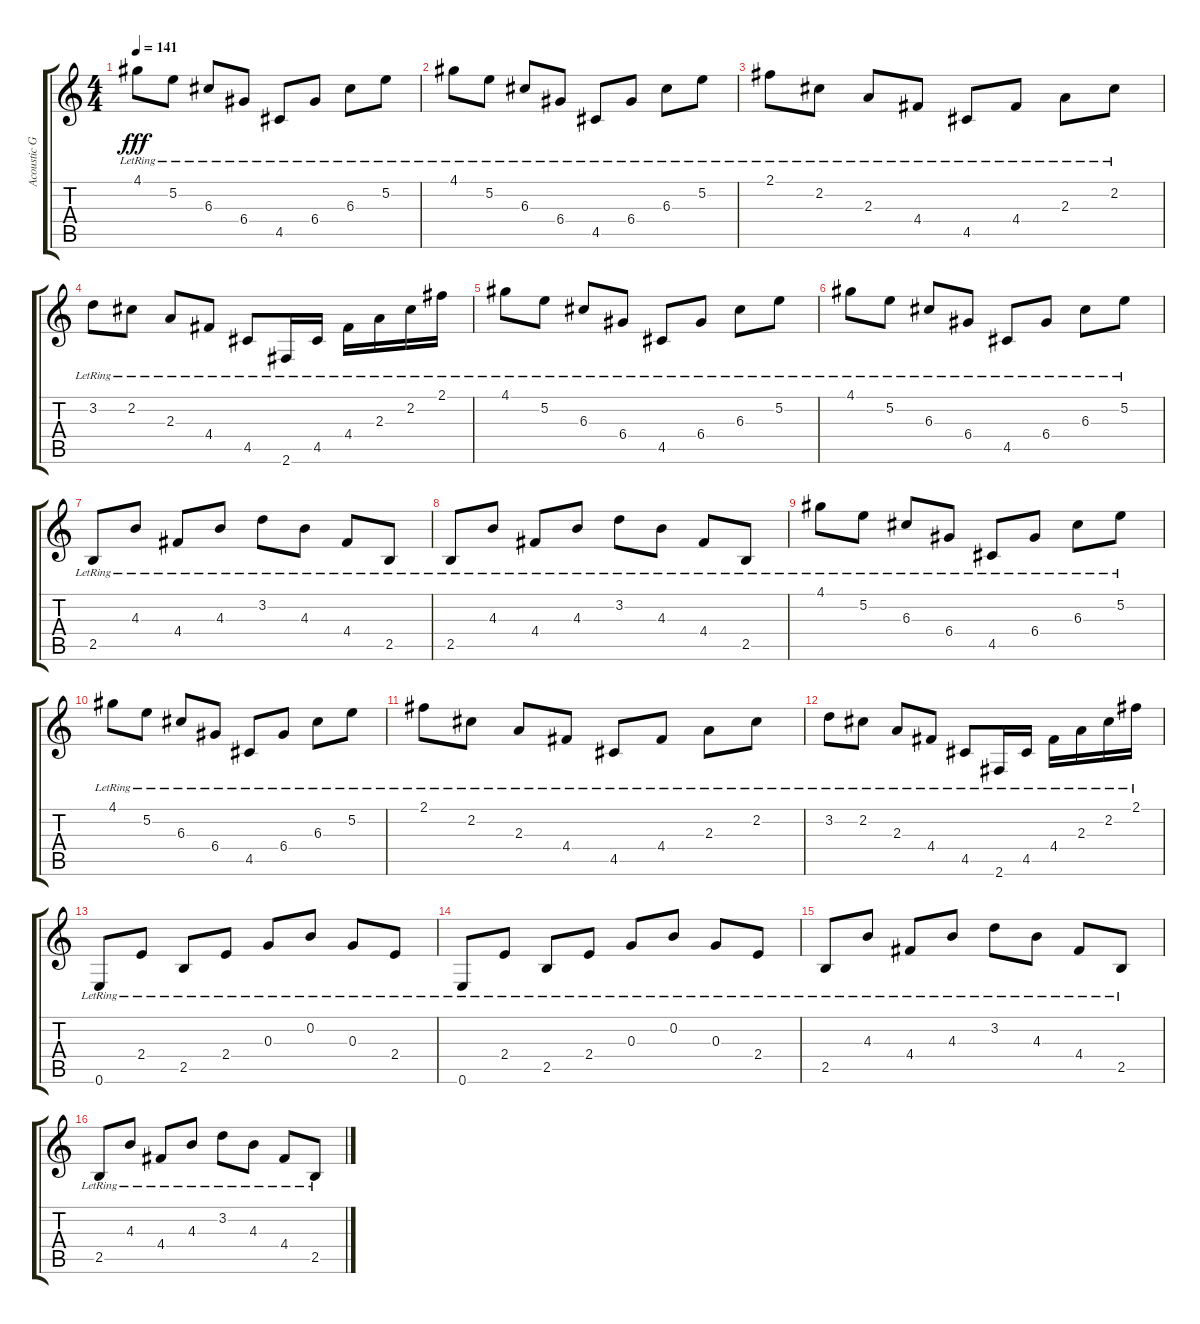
\track ("Acoustic Guitar I" "Acoustic G") {instrument acousticguitarsteel}
\staff {score tabs}
\tuning (E4 B3 G3 D3 A2 E2) {hide}
\ts (4 4)
\tempo 141
\clef g2
\ks c
4.1{lr}.8{dy fff} 5.2{lr}.8 6.3{lr}.8 6.4{lr}.8 4.5{lr}.8 6.4{lr}.8 6.3{lr}.8 5.2{lr}.8 |
4.1{lr}.8 5.2{lr}.8 6.3{lr}.8 6.4{lr}.8 4.5{lr}.8 6.4{lr}.8 6.3{lr}.8 5.2{lr}.8 |
2.1{lr}.8 2.2{lr}.8 2.3{lr}.8 4.4{lr}.8 4.5{lr}.8 4.4{lr}.8 2.3{lr}.8 2.2{lr}.8 |
3.2{lr}.8 2.2{lr}.8 2.3{lr}.8 4.4{lr}.8 4.5{lr}.8 2.6{lr}.16 4.5{lr}.16 4.4{lr}.16 2.3{lr}.16 2.2{lr}.16 2.1{lr}.16 |
4.1{lr}.8 5.2{lr}.8 6.3{lr}.8 6.4{lr}.8 4.5{lr}.8 6.4{lr}.8 6.3{lr}.8 5.2{lr}.8 |
4.1{lr}.8 5.2{lr}.8 6.3{lr}.8 6.4{lr}.8 4.5{lr}.8 6.4{lr}.8 6.3{lr}.8 5.2{lr}.8 |
2.5{lr}.8 4.3{lr}.8 4.4{lr}.8 4.3{lr}.8 3.2{lr}.8 4.3{lr}.8 4.4{lr}.8 2.5{lr}.8 |
2.5{lr}.8 4.3{lr}.8 4.4{lr}.8 4.3{lr}.8 3.2{lr}.8 4.3{lr}.8 4.4{lr}.8 2.5{lr}.8 |
4.1{lr}.8 5.2{lr}.8 6.3{lr}.8 6.4{lr}.8 4.5{lr}.8 6.4{lr}.8 6.3{lr}.8 5.2{lr}.8 |
4.1{lr}.8 5.2{lr}.8 6.3{lr}.8 6.4{lr}.8 4.5{lr}.8 6.4{lr}.8 6.3{lr}.8 5.2{lr}.8 |
2.1{lr}.8 2.2{lr}.8 2.3{lr}.8 4.4{lr}.8 4.5{lr}.8 4.4{lr}.8 2.3{lr}.8 2.2{lr}.8 |
3.2{lr}.8 2.2{lr}.8 2.3{lr}.8 4.4{lr}.8 4.5{lr}.8 2.6{lr}.16 4.5{lr}.16 4.4{lr}.16 2.3{lr}.16 2.2{lr}.16 2.1{lr}.16 |
0.6{lr}.8{volume 8} 2.4{lr}.8 2.5{lr}.8 2.4{lr}.8 0.3{lr}.8 0.2{lr}.8 0.3{lr}.8 2.4{lr}.8 |
0.6{lr}.8 2.4{lr}.8 2.5{lr}.8 2.4{lr}.8 0.3{lr}.8 0.2{lr}.8 0.3{lr}.8 2.4{lr}.8 |
2.5{lr}.8 4.3{lr}.8 4.4{lr}.8 4.3{lr}.8 3.2{lr}.8 4.3{lr}.8 4.4{lr}.8 2.5{lr}.8 |
2.5{lr}.8 4.3{lr}.8 4.4{lr}.8 4.3{lr}.8 3.2{lr}.8 4.3{lr}.8 4.4{lr}.8 2.5{lr}.8
